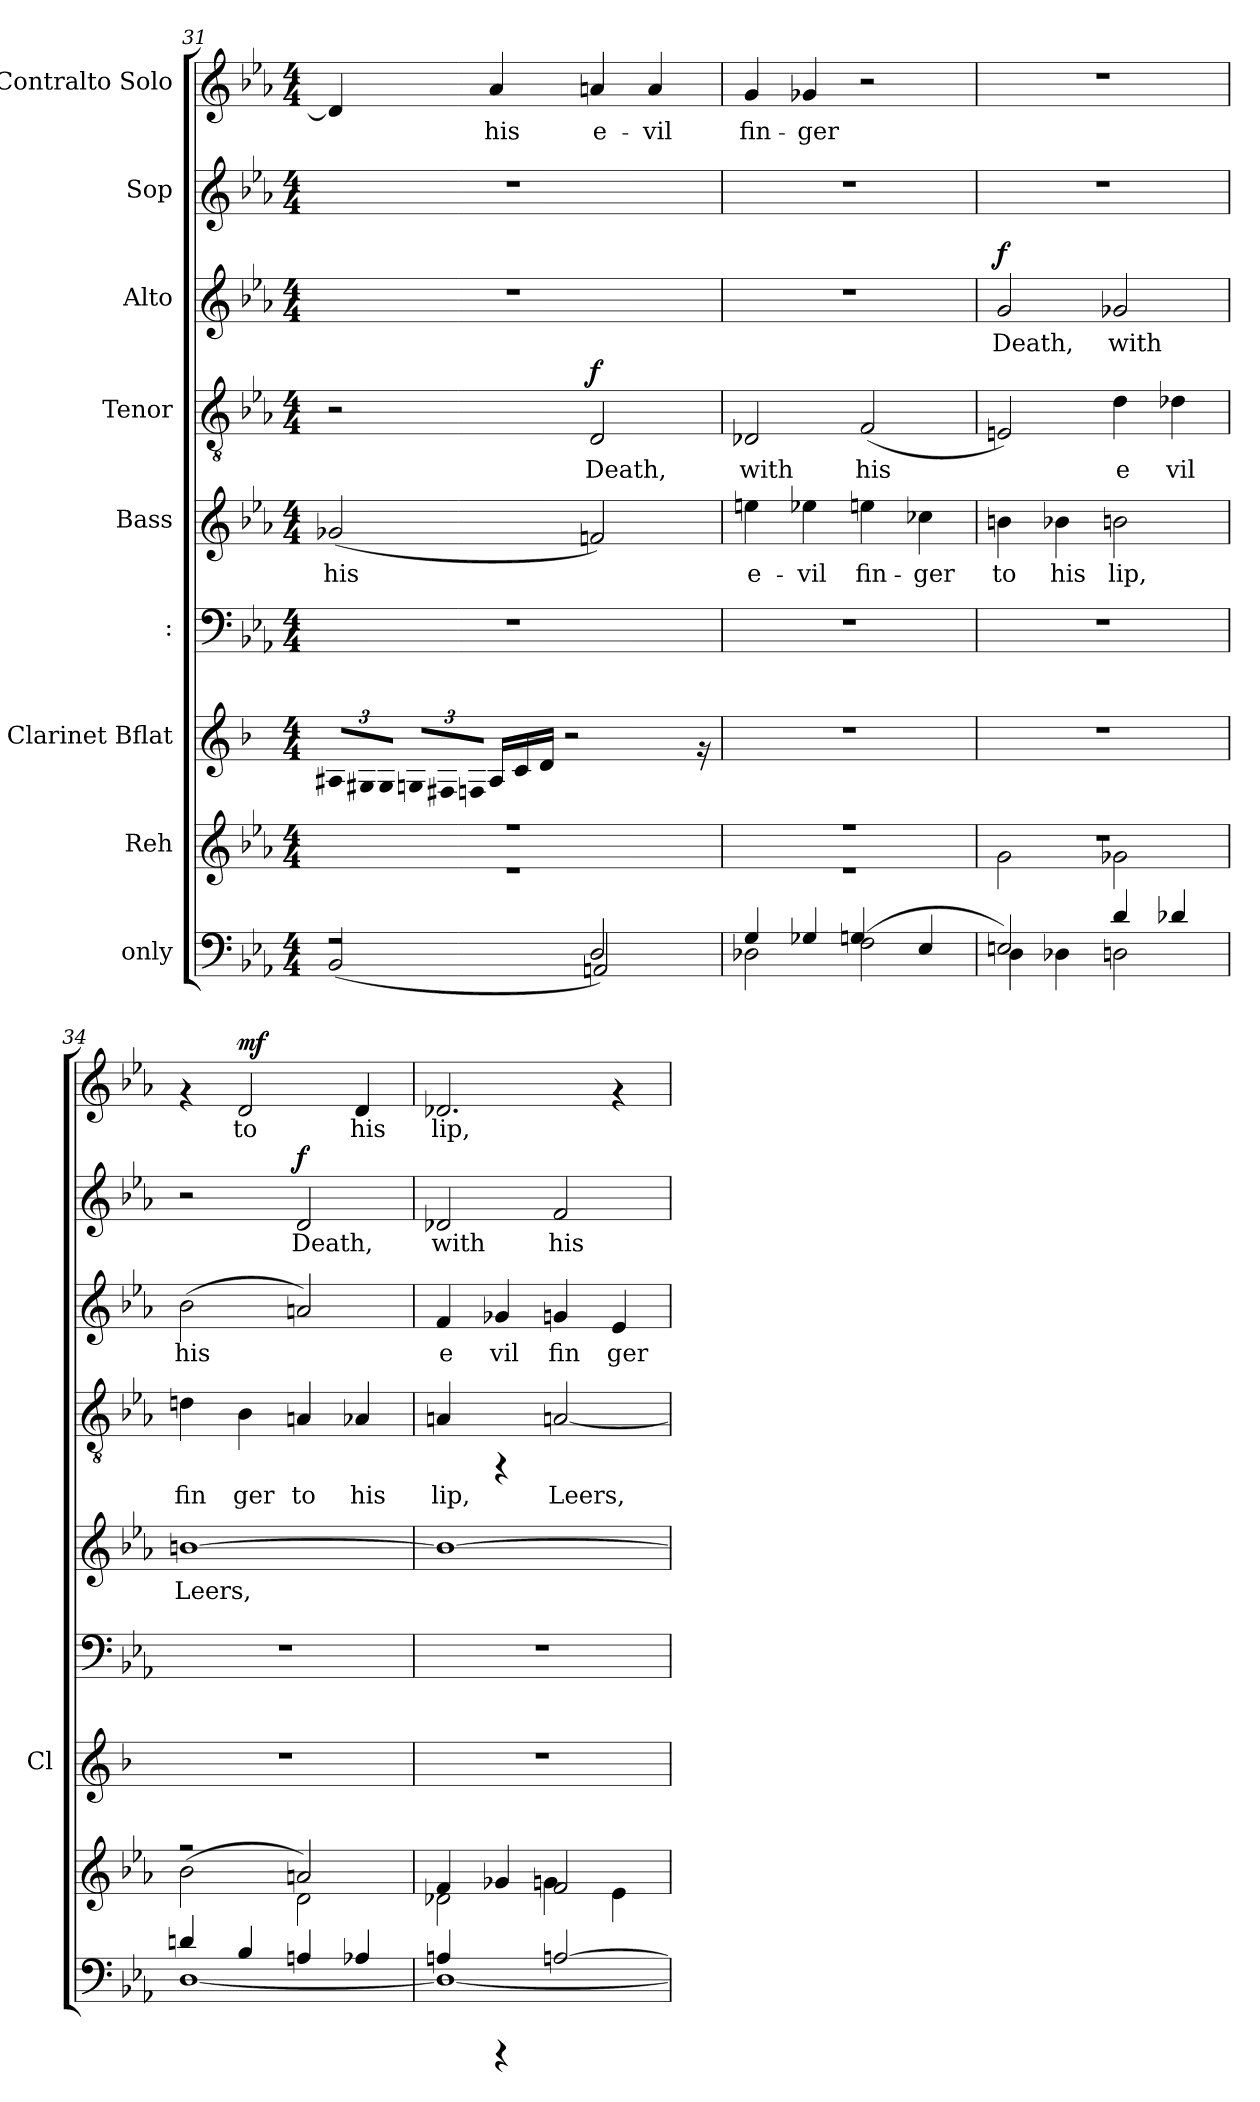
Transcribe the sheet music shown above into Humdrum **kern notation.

**kern	**kern	**kern	**kern	**kern	**text	**kern	**text	**dynam	**kern	**text	**dynam	**kern	**text	**dynam	**kern	**text	**dynam
*part9	*part8	*part7	*part6	*part5	*part5	*part4	*part4	*part4	*part3	*part3	*part3	*part2	*part2	*part2	*part1	*part1	*part1
*staff9	*staff8	*staff7	*staff6	*staff5	*staff5	*staff4	*staff4	*staff4	*staff3	*staff3	*staff3	*staff2	*staff2	*staff2	*staff1	*staff1	*staff1
*I"only	*I"Reh	*I"Clarinet Bflat	*I":	*I"Bass	*	*I"Tenor	*	*	*I"Alto	*	*	*I"Sop	*	*	*I"Contralto Solo	*	*
*	*	*I'Cl	*	*	*	*	*	*	*	*	*	*	*	*	*	*	*
*clefF4	*clefG2	*clefG2	*clefF4	*clefG2	*	*clefGv2	*	*	*clefG2	*	*	*clefG2	*	*	*clefG2	*	*
*	*	*ITrd1c2	*	*	*	*	*	*	*	*	*	*	*	*	*	*	*
*k[b-e-a-]	*k[b-e-a-]	*k[b-e-a-]	*k[b-e-a-]	*k[b-e-a-]	*	*k[b-e-a-]	*	*	*k[b-e-a-]	*	*	*k[b-e-a-]	*	*	*k[b-e-a-]	*	*
*E-:	*E-:	*E-:	*E-:	*E-:	*	*E-:	*	*	*E-:	*	*	*E-:	*	*	*E-:	*	*
*M4/4	*M4/4	*M4/4	*M4/4	*M4/4	*	*M4/4	*	*	*M4/4	*	*	*M4/4	*	*	*M4/4	*	*
=31	=31	=31	=31	=31	=31	=31	=31	=31	=31	=31	=31	=31	=31	=31	=31	=31	=31
*^	*^	*	*	*	*	*	*	*	*	*	*	*	*	*	*	*	*
!	!	!	!	!LO:N:vis=16	!	!	!LO:LY:b	!	!	!	!	!	!	!	!	!	!	!LO:LY:b:cj	!
2r	(>2BB-/	1r	1r	24G#/L	1r	(>2g-/	his	2r	.	.	1r	.	.	1r	.	.	4d/]	.	.
!	!	!	!	!LO:N:vis=16	!	!	!	!	!	!	!	!	!	!	!	!	!	!	!
.	.	.	.	24F#X/	.	.	.	.	.	.	.	.	.	.	.	.	.	.	.
!	!	!	!	!LO:N:vis=16	!	!	!	!	!	!	!	!	!	!	!	!	!	!	!
.	.	.	.	24F#/J	.	.	.	.	.	.	.	.	.	.	.	.	.	.	.
!	!	!	!	!LO:N:vis=16	!	!	!	!	!	!	!	!	!	!	!	!	!	!	!
.	.	.	.	24F/L	.	.	.	.	.	.	.	.	.	.	.	.	.	.	.
!	!	!	!	!LO:N:vis=16	!	!	!	!	!	!	!	!	!	!	!	!	!	!	!
.	.	.	.	24En/	.	.	.	.	.	.	.	.	.	.	.	.	.	.	.
!	!	!	!	!LO:N:vis=16	!	!	!	!	!	!	!	!	!	!	!	!	!	!	!
.	.	.	.	24E-X/J	.	.	.	.	.	.	.	.	.	.	.	.	.	.	.
!	!	!	!	!	!	!	!	!	!	!	!	!	!	!	!	!	!	!LO:LY:b:cj	!
.	.	.	.	16G#/L	.	.	.	.	.	.	.	.	.	.	.	.	4a-/	his	.
.	.	.	.	16B-/	.	.	.	.	.	.	.	.	.	.	.	.	.	.	.
.	.	.	.	16c/J	.	.	.	.	.	.	.	.	.	.	.	.	.	.	.
.	.	.	.	2r	.	.	.	.	.	.	.	.	.	.	.	.	.	.	.
!	!	!	!	!	!	!	!LO:LY:b	!	!LO:LY:b	!LO:DY:b	!	!	!	!	!	!	!	!LO:LY:b:cj	!
2D/	2AAn/)	.	.	.	.	2fn/)	.	2D/	Death,	f	.	.	.	.	.	.	4an/	e-	.
!	!	!	!	!	!	!	!	!	!	!	!	!	!	!	!	!	!	!LO:LY:b:cj	!
.	.	.	.	.	.	.	.	.	.	.	.	.	.	.	.	.	4a/	-vil	.
.	.	.	.	16rf	.	.	.	.	.	.	.	.	.	.	.	.	.	.	.
=32	=32	=32	=32	=32	=32	=32	=32	=32	=32	=32	=32	=32	=32	=32	=32	=32	=32	=32	=32
!	!	!	!	!	!	!	!LO:LY:b	!	!LO:LY:b	!	!	!	!	!	!	!	!	!LO:LY:b:cj	!
2D-X\	4G/	1r	1r	1r	1r	4ee\	e-	2D-X/	with	.	1r	.	.	1r	.	.	4g/	fin-	.
!	!	!	!	!	!	!	!LO:LY:b	!	!	!	!	!	!	!	!	!	!	!LO:LY:b:cj	!
.	4G-X/	.	.	.	.	4ee-X\	-vil	.	.	.	.	.	.	.	.	.	4g-X/	-ger	.
!	!	!	!	!	!	!	!LO:LY:b	!	!LO:LY:b	!	!	!	!	!	!	!	!	!	!
(>2F\	4Gn/	.	.	.	.	4een\	fin-	(>2F/	his	.	.	.	.	.	.	.	2r	.	.
!	!	!	!	!	!	!	!LO:LY:b	!	!	!	!	!	!	!	!	!	!	!	!
.	4E-/	.	.	.	.	4cc-\	-ger	.	.	.	.	.	.	.	.	.	.	.	.
=33	=33	=33	=33	=33	=33	=33	=33	=33	=33	=33	=33	=33	=33	=33	=33	=33	=33	=33	=33
!	!	!	!	!	!	!	!LO:LY:b	!	!LO:LY:b	!	!	!LO:LY:b	!LO:DY:b	!	!	!	!	!	!
2En/)	4D\	1r	2g\	1r	1r	4b\	to	2En/)	.	.	2g/	Death,	f	1r	.	.	1r	.	.
!	!	!	!	!	!	!	!LO:LY:b	!	!	!	!	!	!	!	!	!	!	!	!
.	4D-X\	.	.	.	.	4b-X\	his	.	.	.	.	.	.	.	.	.	.	.	.
!	!	!	!	!	!	!	!LO:LY:b	!	!LO:LY:b	!	!	!LO:LY:b	!	!	!	!	!	!	!
4d/	2Dn\	.	2g-X\	.	.	2bn\	lip,	4d\	e	.	2g-X/	with	.	.	.	.	.	.	.
!	!	!	!	!	!	!	!	!	!LO:LY:b	!	!	!	!	!	!	!	!	!	!
4d-X/	.	.	.	.	.	.	.	4d-X\	vil	.	.	.	.	.	.	.	.	.	.
!!LO:LB:g=z
=34	=34	=34	=34	=34	=34	=34	=34	=34	=34	=34	=34	=34	=34	=34	=34	=34	=34	=34	=34
!	!	!	!	!	!	!	!LO:LY:b	!	!LO:LY:b	!	!	!LO:LY:b	!	!	!	!	!	!	!
4dn/	[>1D	2r	(>2b-\	1r	1r	[>1b	Leers,	4dn\	fin	.	(>2b-\	his	.	2r	.	.	4rf	.	.
!	!	!	!	!	!	!	!	!	!LO:LY:b	!	!	!	!	!	!	!	!	!LO:LY:b:cj	!LO:DY:a
4B-/	.	.	.	.	.	.	.	4B-\	ger	.	.	.	.	.	.	.	2d/	to	mf
!	!	!	!	!	!	!	!	!	!LO:LY:b	!	!	!LO:LY:b	!	!	!LO:LY:b	!LO:DY:b	!	!	!
4An/	.	2d\	2an/)	.	.	.	.	4An/	to	.	2an/)	.	.	2d/	Death,	f	.	.	.
!	!	!	!	!	!	!	!	!	!LO:LY:b	!	!	!	!	!	!	!	!	!LO:LY:b:cj	!
4A-X/	.	.	.	.	.	.	.	4A-X/	his	.	.	.	.	.	.	.	4d/	his	.
=35	=35	=35	=35	=35	=35	=35	=35	=35	=35	=35	=35	=35	=35	=35	=35	=35	=35	=35	=35
!	!	!	!	!	!	!	!	!	!LO:LY:b	!	!	!LO:LY:b	!	!	!LO:LY:b	!	!	!LO:LY:b:cj	!
4An/	1D_>	2d-X\	4f/	1r	1r	1b_>	.	4An/	lip,	.	4f/	e	.	2d-X/	with	.	2.d-X/	lip,	.
!	!	!	!	!	!	!	!	!	!	!	!	!LO:LY:b	!	!	!	!	!	!	!
4rCCC	.	.	4g-X/	.	.	.	.	4rFF	.	.	4g-X/	vil	.	.	.	.	.	.	.
!	!	!	!	!	!	!	!	!	!LO:LY:b	!	!	!LO:LY:b	!	!	!LO:LY:b	!	!	!	!
[<2An/	.	2f/	4gn\	.	.	.	.	[<2An/	Leers,	.	4gn/	fin	.	2f/	his	.	.	.	.
!	!	!	!	!	!	!	!	!	!	!	!	!LO:LY:b	!	!	!	!	!	!	!
.	.	.	4e-\	.	.	.	.	.	.	.	4e-/	ger	.	.	.	.	4rf	.	.
*v	*v	*	*	*	*	*	*	*	*	*	*	*	*	*	*	*	*	*	*
*	*v	*v	*	*	*	*	*	*	*	*	*	*	*	*	*	*	*	*
=	=	=	=	=	=	=	=	=	=	=	=	=	=	=	=	=	=
*-	*-	*-	*-	*-	*-	*-	*-	*-	*-	*-	*-	*-	*-	*-	*-	*-	*-
